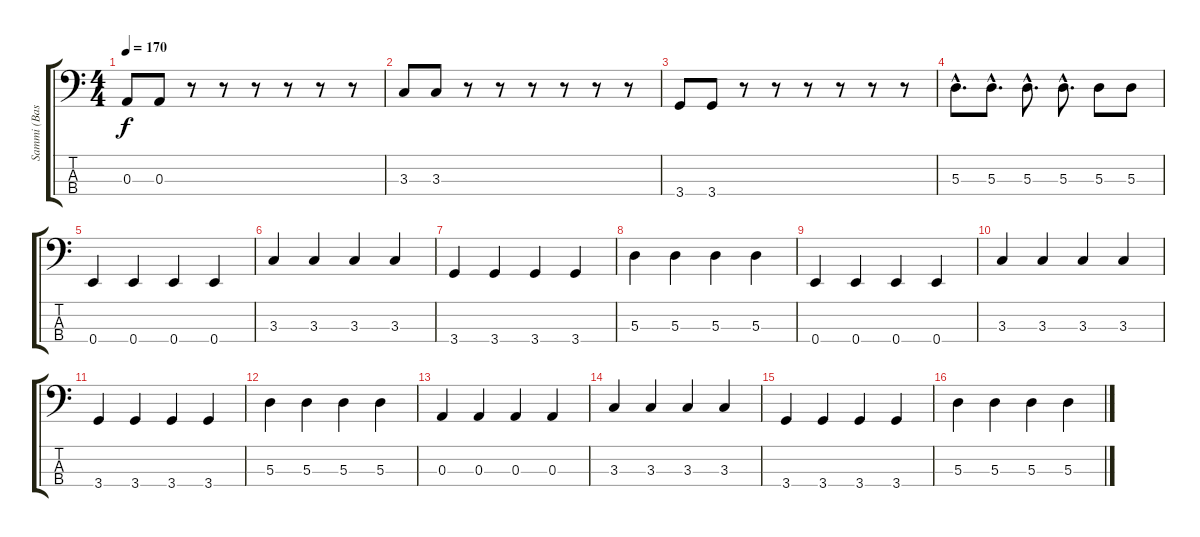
\track ("Sammi (Bass Guitar)" "Sammi (Bas") {instrument electricbassfinger}
\staff {score tabs}
\tuning (G2 D2 A1 E1) {hide}
\ts (4 4)
\tempo 170
\clef f4
\ks c
0.3.8{dy f} 0.3.8 r.8 r.8 r.8 r.8 r.8 r.8 |
3.3.8 3.3.8 r.8 r.8 r.8 r.8 r.8 r.8 |
3.4.8 3.4.8 r.8 r.8 r.8 r.8 r.8 r.8 |
5.3{hac}.8{d} 5.3{hac}.8{d} 5.3{hac}.8{d} 5.3{hac}.8{d} 5.3.8 5.3.8 |
0.4.4 0.4.4 0.4.4 0.4.4 |
3.3.4 3.3.4 3.3.4 3.3.4 |
3.4.4 3.4.4 3.4.4 3.4.4 |
5.3.4 5.3.4 5.3.4 5.3.4 |
0.4.4 0.4.4 0.4.4 0.4.4 |
3.3.4 3.3.4 3.3.4 3.3.4 |
3.4.4 3.4.4 3.4.4 3.4.4 |
5.3.4 5.3.4 5.3.4 5.3.4 |
0.3.4 0.3.4 0.3.4 0.3.4 |
3.3.4 3.3.4 3.3.4 3.3.4 |
3.4.4 3.4.4 3.4.4 3.4.4 |
5.3.4 5.3.4 5.3.4 5.3.4
